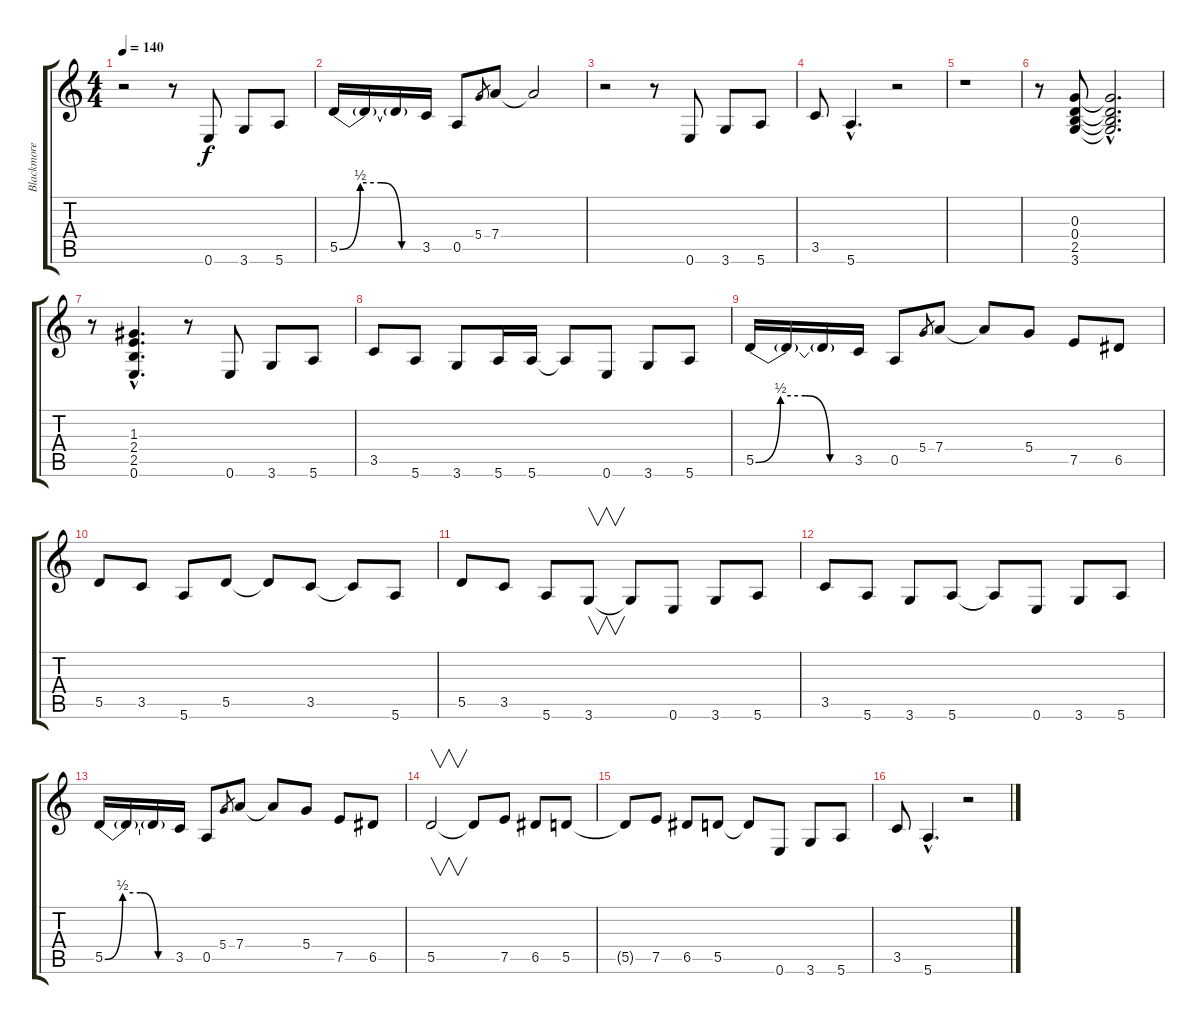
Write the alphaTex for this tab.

\track ("Blackmore" "Blackmore") {instrument distortionguitar}
\staff {score tabs}
\tuning (E4 B3 G3 D3 A2 E2) {hide}
\ts (4 4)
\tempo 140
\clef g2
\ks c
r.2{dy f} r.8 0.6.8 3.6.8 5.6.8 |
5.5{be (custom 0 0 15 2 30 2 45 0 60 0)}.16 5.5{t}.16 5.5{t}.16 3.5.16 0.5.8 5.4.8{gr} 7.4.8 7.4{t}.2 |
r.2 r.8 0.6.8 3.6.8 5.6.8 |
3.5.8 5.6{hac}.4{d} r.2 |
r.1 |
r.8 (0.3 0.4 2.5 3.6).8 (0.3{hac t} 0.4{hac t} 2.5{hac t} 3.6{hac t}).2{d} |
r.8 (1.3{hac} 2.4{hac} 2.5{hac} 0.6{hac}).4{d} r.8 0.6.8 3.6.8 5.6.8 |
3.5.8 5.6.8 3.6.8 5.6.16 5.6.16 5.6{t}.8 0.6.8 3.6.8 5.6.8 |
5.5{be (custom 0 0 15 2 30 2 45 0 60 0)}.16 5.5{t}.16 5.5{t}.16 3.5.16 0.5.8 5.4.8{gr} 7.4.8 7.4{t}.8 5.4.8 7.5.8 6.5.8 |
5.5.8 3.5.8 5.6.8 5.5.8 5.5{t}.8 3.5.8 3.5{t}.8 5.6.8 |
5.5.8 3.5.8 5.6.8 3.6.8{v} 3.6{t}.8 0.6.8 3.6.8 5.6.8 |
3.5.8 5.6.8 3.6.8 5.6.8 5.6{t}.8 0.6.8 3.6.8 5.6.8 |
5.5{be (custom 0 0 15 2 30 2 45 0 60 0)}.16 5.5{t}.16 5.5{t}.16 3.5.16 0.5.8 5.4.8{gr} 7.4.8 7.4{t}.8 5.4.8 7.5.8 6.5.8 |
5.5.2{v} 5.5{t}.8 7.5.8 6.5.8 5.5.8 |
5.5{t}.8 7.5.8 6.5.8 5.5.8 5.5{t}.8 0.6.8 3.6.8 5.6.8 |
3.5.8 5.6{hac}.4{d} r.2
